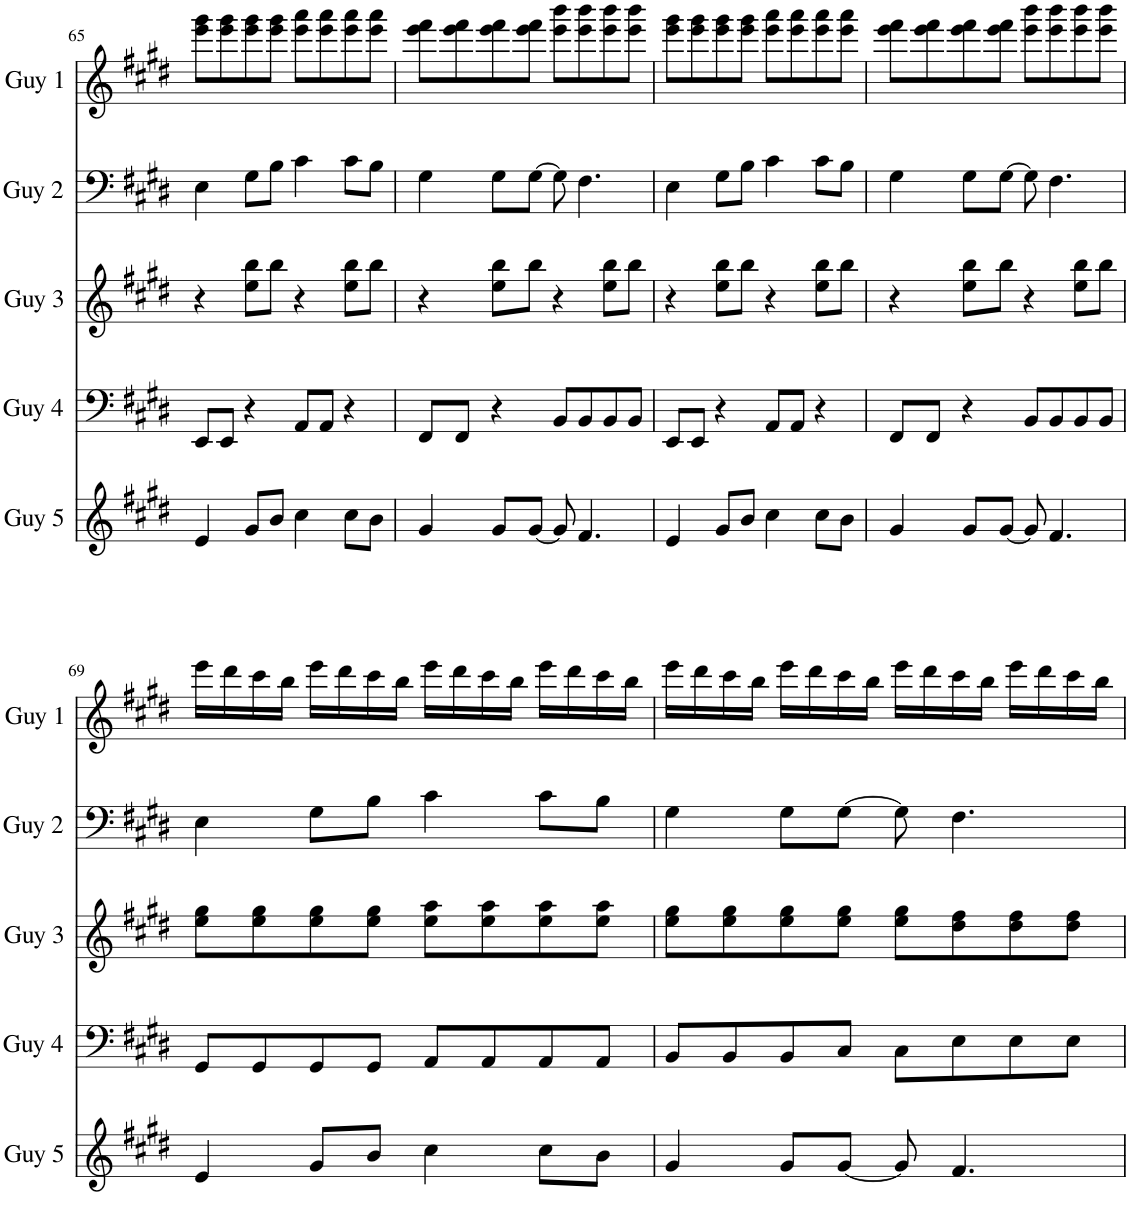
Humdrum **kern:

**kern	**kern	**kern	**kern	**kern
*part5	*part4	*part3	*part2	*part1
*staff5	*staff4	*staff3	*staff2	*staff1
*I"Piano Guy 5	*I"Piano Guy 4	*I"Piano Guy 3	*I"Piano Guy 2	*I"Piano Guy 1
*I'Guy 5	*I'Guy 4	*I'Guy 3	*I'Guy 2	*I'Guy 1
!!LO:PB:g=z
*clefF4	*clefG2	*clefG2	*clefF4	*clefG^2
*k[f#c#g#d#]	*k[f#c#g#d#]	*k[f#c#g#d#]	*k[f#c#g#d#]	*k[f#c#g#d#]
*M4/4	*M4/4	*M4/4	*M4/4	*M4/4
=65	=65	=65	=65	=65
4e/	8EE/L	4r	4E\	8eee\ 8ggg#\L
.	8EE/J	.	.	8eee\ 8ggg#\
8g#/L	4r	8ee\ 8bb\L	8G#\L	8eee\ 8ggg#\
8b/J	.	8bb\J	8B\J	8eee\ 8ggg#\J
4cc#\	8AA/L	4r	4c#\	8eee\ 8aaa\L
.	8AA/J	.	.	8eee\ 8aaa\
8cc#\L	4r	8ee\ 8bb\L	8c#\L	8eee\ 8aaa\
8b\J	.	8bb\J	8B\J	8eee\ 8aaa\J
=66	=66	=66	=66	=66
4g#/	8FF#/L	4r	4G#\	8eee\ 8fff#\L
.	8FF#/J	.	.	8eee\ 8fff#\
8g#/L	4r	8ee\ 8bb\L	8G#\L	8eee\ 8fff#\
[8g#/J	.	8bb\J	[8G#\J	8eee\ 8fff#\J
8g#/]	8BB/L	4r	8G#\]	8eee\ 8bbb\L
4.f#/	8BB/	.	4.F#\	8eee\ 8bbb\
.	8BB/	8ee\ 8bb\L	.	8eee\ 8bbb\
.	8BB/J	8bb\J	.	8eee\ 8bbb\J
=67	=67	=67	=67	=67
4e/	8EE/L	4r	4E\	8eee\ 8ggg#\L
.	8EE/J	.	.	8eee\ 8ggg#\
8g#/L	4r	8ee\ 8bb\L	8G#\L	8eee\ 8ggg#\
8b/J	.	8bb\J	8B\J	8eee\ 8ggg#\J
4cc#\	8AA/L	4r	4c#\	8eee\ 8aaa\L
.	8AA/J	.	.	8eee\ 8aaa\
8cc#\L	4r	8ee\ 8bb\L	8c#\L	8eee\ 8aaa\
8b\J	.	8bb\J	8B\J	8eee\ 8aaa\J
=68	=68	=68	=68	=68
4g#/	8FF#/L	4r	4G#\	8eee\ 8fff#\L
.	8FF#/J	.	.	8eee\ 8fff#\
8g#/L	4r	8ee\ 8bb\L	8G#\L	8eee\ 8fff#\
[8g#/J	.	8bb\J	[8G#\J	8eee\ 8fff#\J
8g#/]	8BB/L	4r	8G#\]	8eee\ 8bbb\L
4.f#/	8BB/	.	4.F#\	8eee\ 8bbb\
.	8BB/	8ee\ 8bb\L	.	8eee\ 8bbb\
.	8BB/J	8bb\J	.	8eee\ 8bbb\J
!!LO:LB:g=z
=69	=69	=69	=69	=69
4e/	8GG#/L	8ee\ 8gg#\L	4E\	16eee\LL
.	.	.	.	16ddd#\
.	8GG#/	8ee\ 8gg#\	.	16ccc#\
.	.	.	.	16bb\JJ
8g#/L	8GG#/	8ee\ 8gg#\	8G#\L	16eee\LL
.	.	.	.	16ddd#\
8b/J	8GG#/J	8ee\ 8gg#\J	8B\J	16ccc#\
.	.	.	.	16bb\JJ
4cc#\	8AA/L	8ee\ 8aa\L	4c#\	16eee\LL
.	.	.	.	16ddd#\
.	8AA/	8ee\ 8aa\	.	16ccc#\
.	.	.	.	16bb\JJ
8cc#\L	8AA/	8ee\ 8aa\	8c#\L	16eee\LL
.	.	.	.	16ddd#\
8b\J	8AA/J	8ee\ 8aa\J	8B\J	16ccc#\
.	.	.	.	16bb\JJ
=70	=70	=70	=70	=70
4g#/	8BB/L	8ee\ 8gg#\L	4G#\	16eee\LL
.	.	.	.	16ddd#\
.	8BB/	8ee\ 8gg#\	.	16ccc#\
.	.	.	.	16bb\JJ
8g#/L	8BB/	8ee\ 8gg#\	8G#\L	16eee\LL
.	.	.	.	16ddd#\
[8g#/J	8C#/J	8ee\ 8gg#\J	[8G#\J	16ccc#\
.	.	.	.	16bb\JJ
8g#/]	8C#\L	8ee\ 8gg#\L	8G#\]	16eee\LL
.	.	.	.	16ddd#\
4.f#/	8E\	8dd#\ 8ff#\	4.F#\	16ccc#\
.	.	.	.	16bb\JJ
.	8E\	8dd#\ 8ff#\	.	16eee\LL
.	.	.	.	16ddd#\
.	8E\J	8dd#\ 8ff#\J	.	16ccc#\
.	.	.	.	16bb\JJ
=	=	=	=	=
*-	*-	*-	*-	*-
